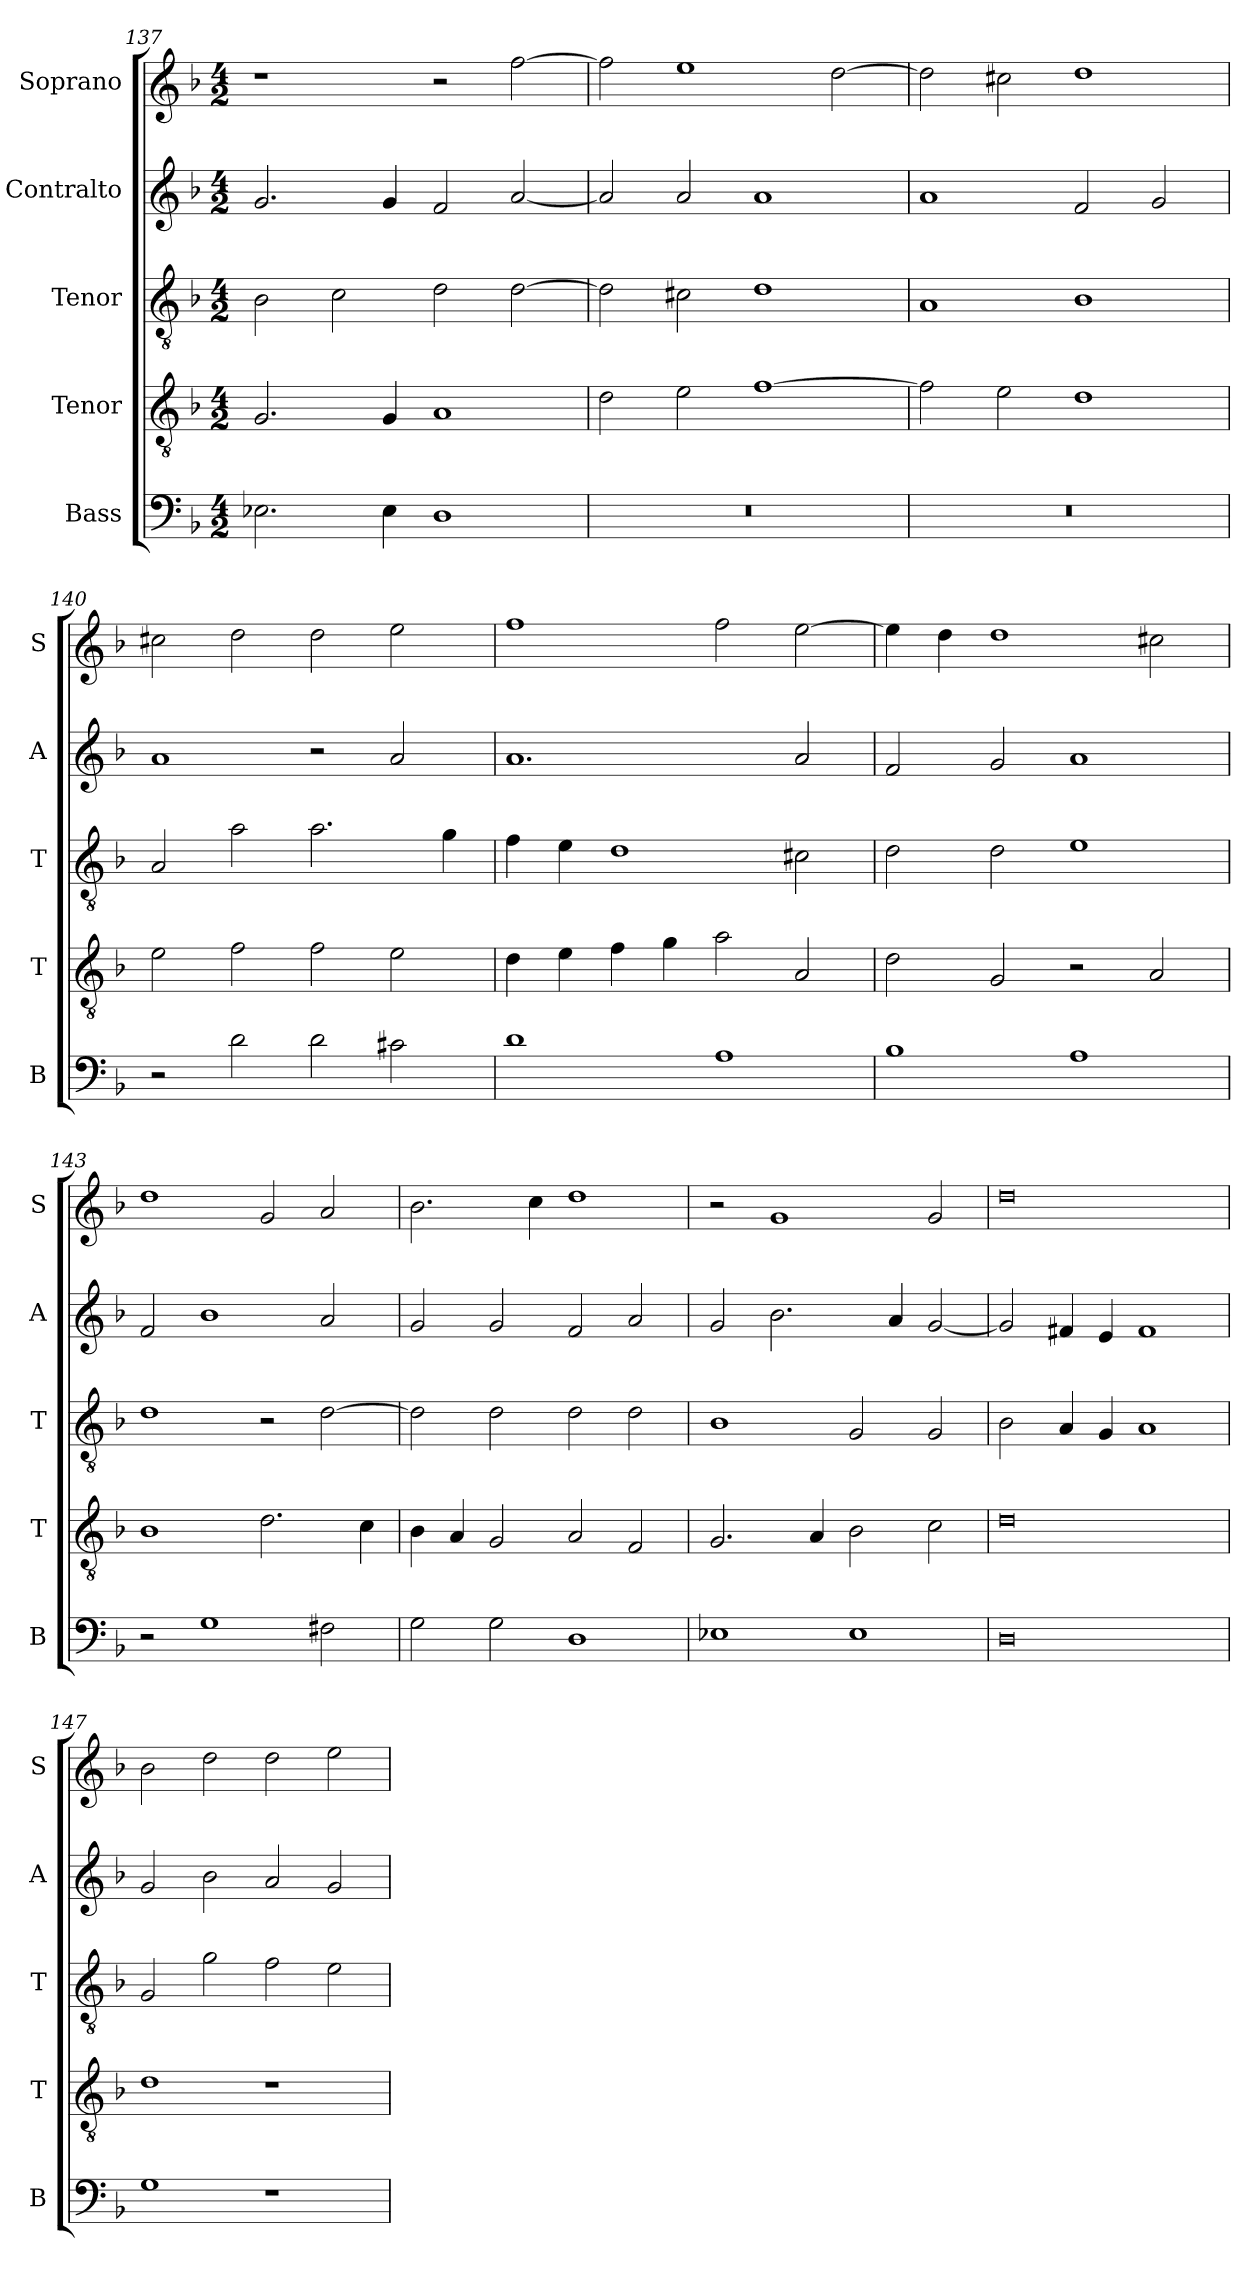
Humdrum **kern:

**kern	**kern	**kern	**kern	**kern
*part5	*part4	*part3	*part2	*part1
*staff5	*staff4	*staff3	*staff2	*staff1
*I"Bass	*I"Tenor	*I"Tenor	*I"Contralto	*I"Soprano
*I'B	*I'T	*I'T	*I'A	*I'S
*clefF4	*clefGv2	*clefGv2	*clefG2	*clefG2
*k[b-]	*k[b-]	*k[b-]	*k[b-]	*k[b-]
*G:dor	*G:dor	*G:dor	*G:dor	*G:dor
*M4/2	*M4/2	*M4/2	*M4/2	*M4/2
=137	=137	=137	=137	=137
2.E-X	2.G	2B-	2.g	1r
.	.	2c	.	.
4E-	4G	.	4g	.
1D	1A	2d	2f	2r
.	.	[2d	[2a	[2ff
=138	=138	=138	=138	=138
0r	2d	2d]	2a]	2ff]
.	2e	2c#X	2a	1ee
.	[1f	1d	1a	.
.	.	.	.	[2dd
=139	=139	=139	=139	=139
0r	2f]	1A	1a	2dd]
.	2e	.	.	2cc#X
.	1d	1B-	2f	1dd
.	.	.	2g	.
=140	=140	=140	=140	=140
2r	2e	2A	1a	2cc#X
2d	2f	2a	.	2dd
2d	2f	2.a	2r	2dd
2c#X	2e	.	2a	2ee
.	.	4g	.	.
=141	=141	=141	=141	=141
1d	4d	4f	1.a	1ff
.	4e	4e	.	.
.	4f	1d	.	.
.	4g	.	.	.
1A	2a	.	.	2ff
.	2A	2c#X	2a	[2ee
=142	=142	=142	=142	=142
1B-	2d	2d	2f	4ee]
.	.	.	.	4dd
.	2G	2d	2g	1dd
1A	2r	1e	1a	.
.	2A	.	.	2cc#X
=143	=143	=143	=143	=143
2r	1B-	1d	2f	1dd
1G	.	.	1b-	.
.	2.d	2r	.	2g
2F#X	.	[2d	2a	2a
.	4c	.	.	.
=144	=144	=144	=144	=144
2G	4B-	2d]	2g	2.b-
.	4A	.	.	.
2G	2G	2d	2g	.
.	.	.	.	4cc
1D	2A	2d	2f	1dd
.	2F	2d	2a	.
=145	=145	=145	=145	=145
1E-X	2.G	1B-	2g	2r
.	.	.	2.b-	1g
.	4A	.	.	.
1E-	2B-	2G	.	.
.	.	.	4a	.
.	2c	2G	[2g	2g
=146	=146	=146	=146	=146
0D	0d	2B-	2g]	0dd
.	.	4A	4f#X	.
.	.	4G	4e	.
.	.	1A	1f#	.
=147	=147	=147	=147	=147
1G	1d	2G	2g	2b-
.	.	2g	2b-	2dd
1r	1r	2f	2a	2dd
.	.	2e	2g	2ee
=	=	=	=	=
*-	*-	*-	*-	*-
